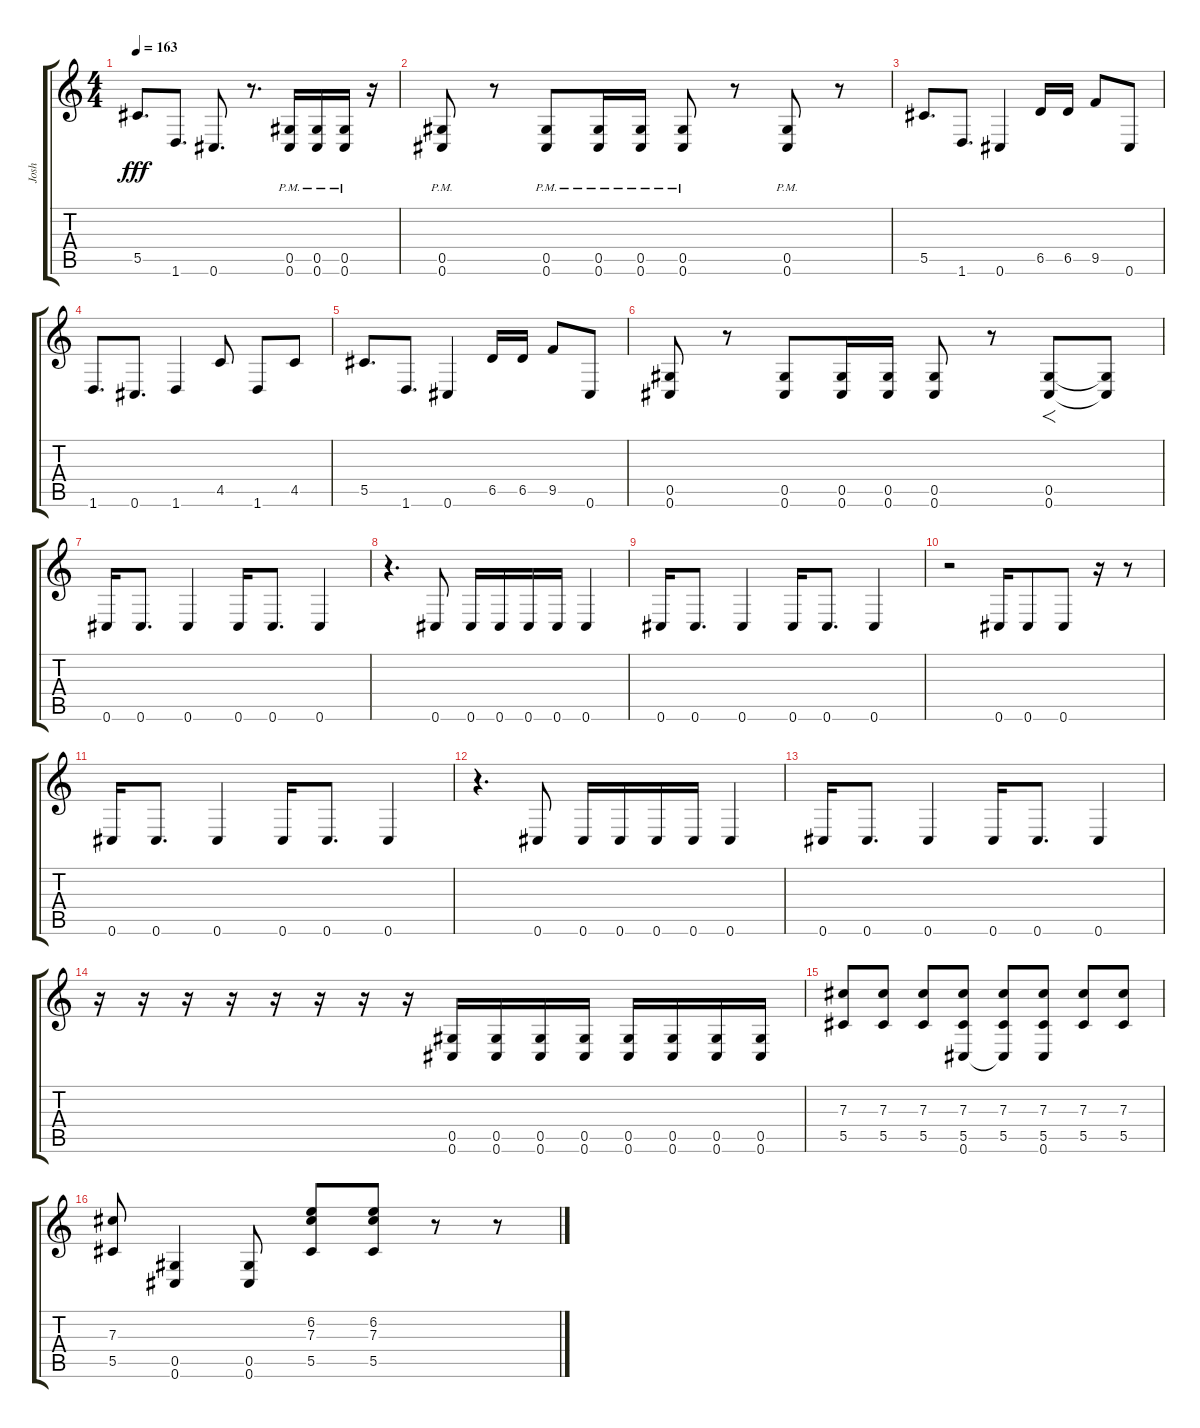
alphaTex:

\track ("Josh" "Josh") {instrument distortionguitar}
\staff {score tabs}
\tuning (Eb4 Bb3 Gb3 Db3 Ab2 Db2) {hide}
\ts (4 4)
\tempo 163
\clef g2
\ks c
5.5.8{d dy fff} 1.6.8{d} 0.6.8{d} r.8{d} (0.5{pm} 0.6{pm}).16 (0.5{pm} 0.6{pm}).16 (0.5{pm} 0.6{pm}).16 r.16 |
(0.5{pm} 0.6{pm}).8 r.8 (0.5{pm} 0.6{pm}).8 (0.5{pm} 0.6{pm}).16 (0.5{pm} 0.6{pm}).16 (0.5{pm} 0.6{pm}).8 r.8 (0.5{pm} 0.6{pm}).8 r.8 |
5.5.8{d} 1.6.8{d} 0.6.4 6.5.16 6.5.16 9.5.8 0.6.8 |
1.6.8{d} 0.6.8{d} 1.6.4 4.5.8 1.6.8 4.5.8 |
5.5.8{d} 1.6.8{d} 0.6.4 6.5.16 6.5.16 9.5.8 0.6.8 |
(0.5 0.6).8 r.8 (0.5 0.6).8 (0.5 0.6).16 (0.5 0.6).16 (0.5 0.6).8 r.8 (0.5 0.6).8{f} (0.5{t} 0.6{t}).8 |
0.6.16 0.6.8{d} 0.6.4 0.6.16 0.6.8{d} 0.6.4 |
r.4{d} 0.6.8 0.6.16 0.6.16 0.6.16 0.6.16 0.6.4 |
0.6.16 0.6.8{d} 0.6.4 0.6.16 0.6.8{d} 0.6.4 |
r.2 0.6.16 0.6.8 0.6.8 r.16 r.8 |
0.6.16 0.6.8{d} 0.6.4 0.6.16 0.6.8{d} 0.6.4 |
r.4{d} 0.6.8 0.6.16 0.6.16 0.6.16 0.6.16 0.6.4 |
0.6.16 0.6.8{d} 0.6.4 0.6.16 0.6.8{d} 0.6.4 |
r.16 r.16 r.16 r.16 r.16 r.16 r.16 r.16 (0.5 0.6).16 (0.5 0.6).16 (0.5 0.6).16 (0.5 0.6).16 (0.5 0.6).16 (0.5 0.6).16 (0.5 0.6).16 (0.5 0.6).16 |
(7.3 5.5).8 (7.3 5.5).8 (7.3 5.5).8 (7.3 5.5 0.6).8 (7.3 5.5 0.6{t}).8 (7.3 5.5 0.6).8 (7.3 5.5).8 (7.3 5.5).8 |
(7.3 5.5).8 (0.5 0.6).4 (0.5 0.6).8 (6.2 7.3 5.5).8 (6.2 7.3 5.5).8 r.8 r.8
